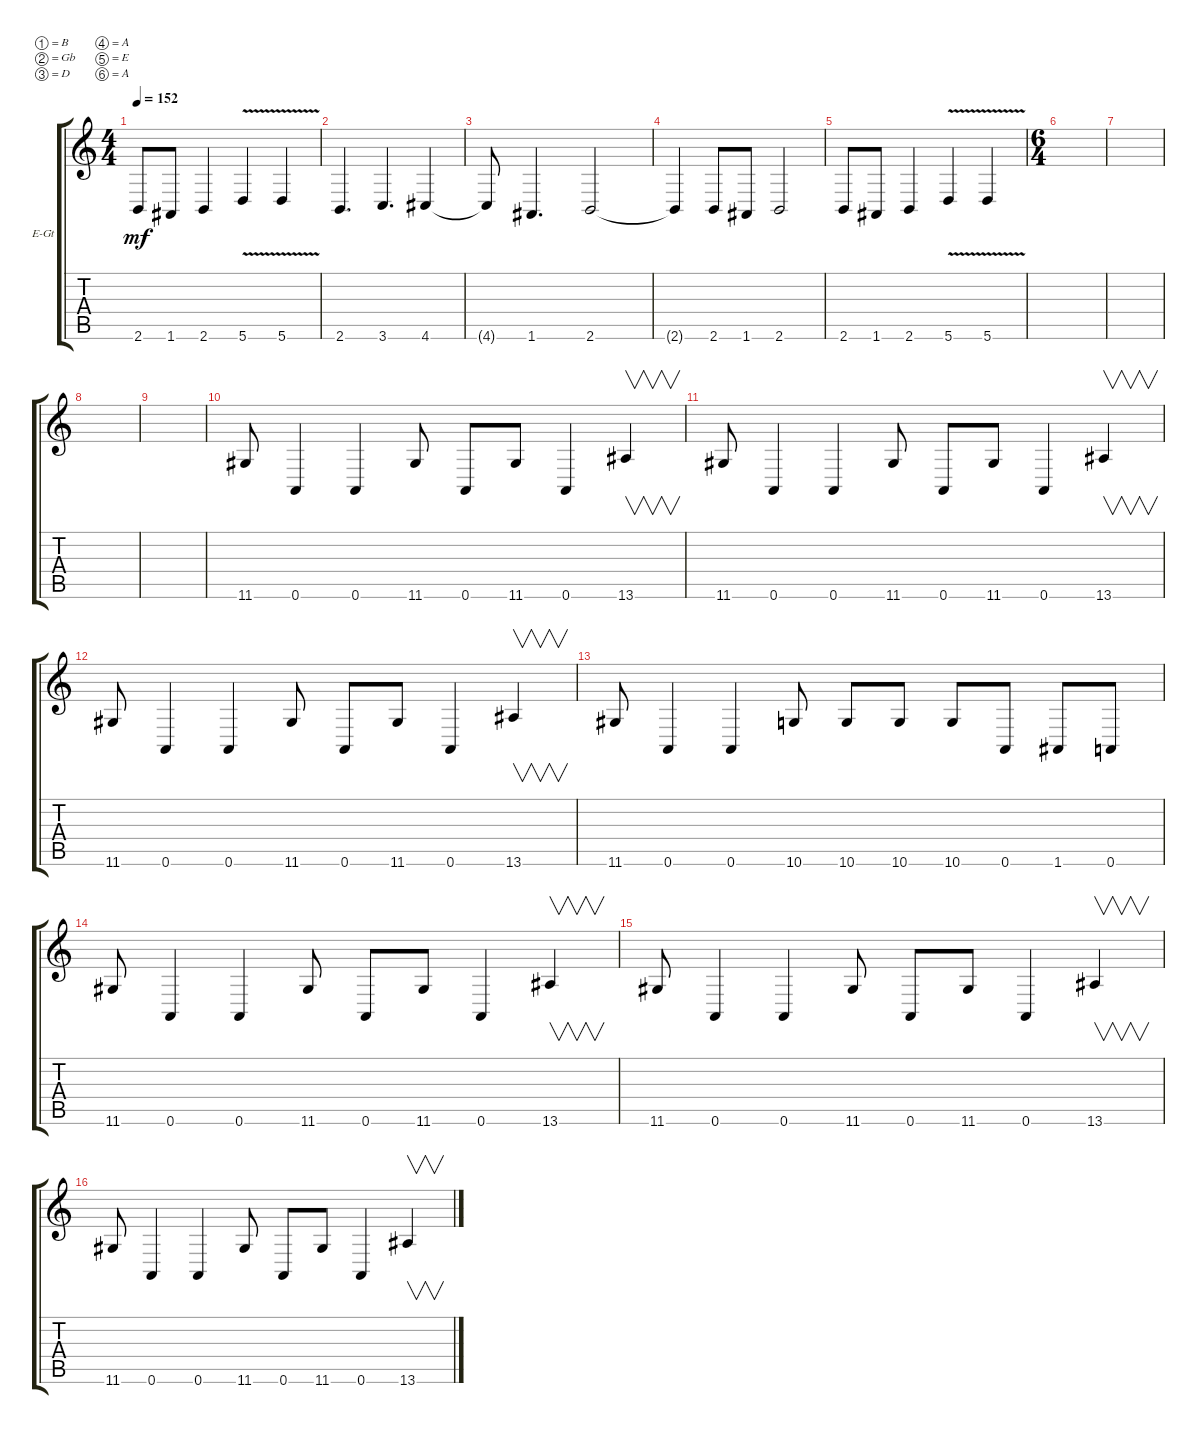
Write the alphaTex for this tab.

\bracketExtendMode groupsimilarinstruments
\firstSystemTrackNameOrientation horizontal
\otherSystemsTrackNameOrientation horizontal
\track ("Guitar 2" "E-Gt") {instrument distortionguitar}
\staff {score tabs}
\tuning (B3 Gb3 D3 A2 E2 A1)
\ts (4 4)
\tempo 152
\clef g2
\ks c
2.6.8{dy mf} 1.6.8 2.6.4 5.6{v}.4 5.6{v}.4 |
2.6.4{d} 3.6.4{d} 4.6.4 |
4.6{t}.8 1.6.4{d} 2.6.2 |
2.6{t}.4 2.6.8 1.6.8 2.6.2 |
2.6.8 1.6.8 2.6.4 5.6{v}.4 5.6{v}.4 |
\ts (6 4)
|
|
|
|
11.6.8 0.6.4 0.6.4 11.6.8 0.6.8 11.6.8 0.6.4 13.6.4{v} |
11.6.8 0.6.4 0.6.4 11.6.8 0.6.8 11.6.8 0.6.4 13.6.4{v} |
11.6.8 0.6.4 0.6.4 11.6.8 0.6.8 11.6.8 0.6.4 13.6.4{v} |
11.6.8 0.6.4 0.6.4 10.6.8 10.6.8 10.6.8 10.6.8 0.6.8 1.6.8 0.6.8 |
11.6.8 0.6.4 0.6.4 11.6.8 0.6.8 11.6.8 0.6.4 13.6.4{v} |
11.6.8 0.6.4 0.6.4 11.6.8 0.6.8 11.6.8 0.6.4 13.6.4{v} |
11.6.8 0.6.4 0.6.4 11.6.8 0.6.8 11.6.8 0.6.4 13.6.4{v}
